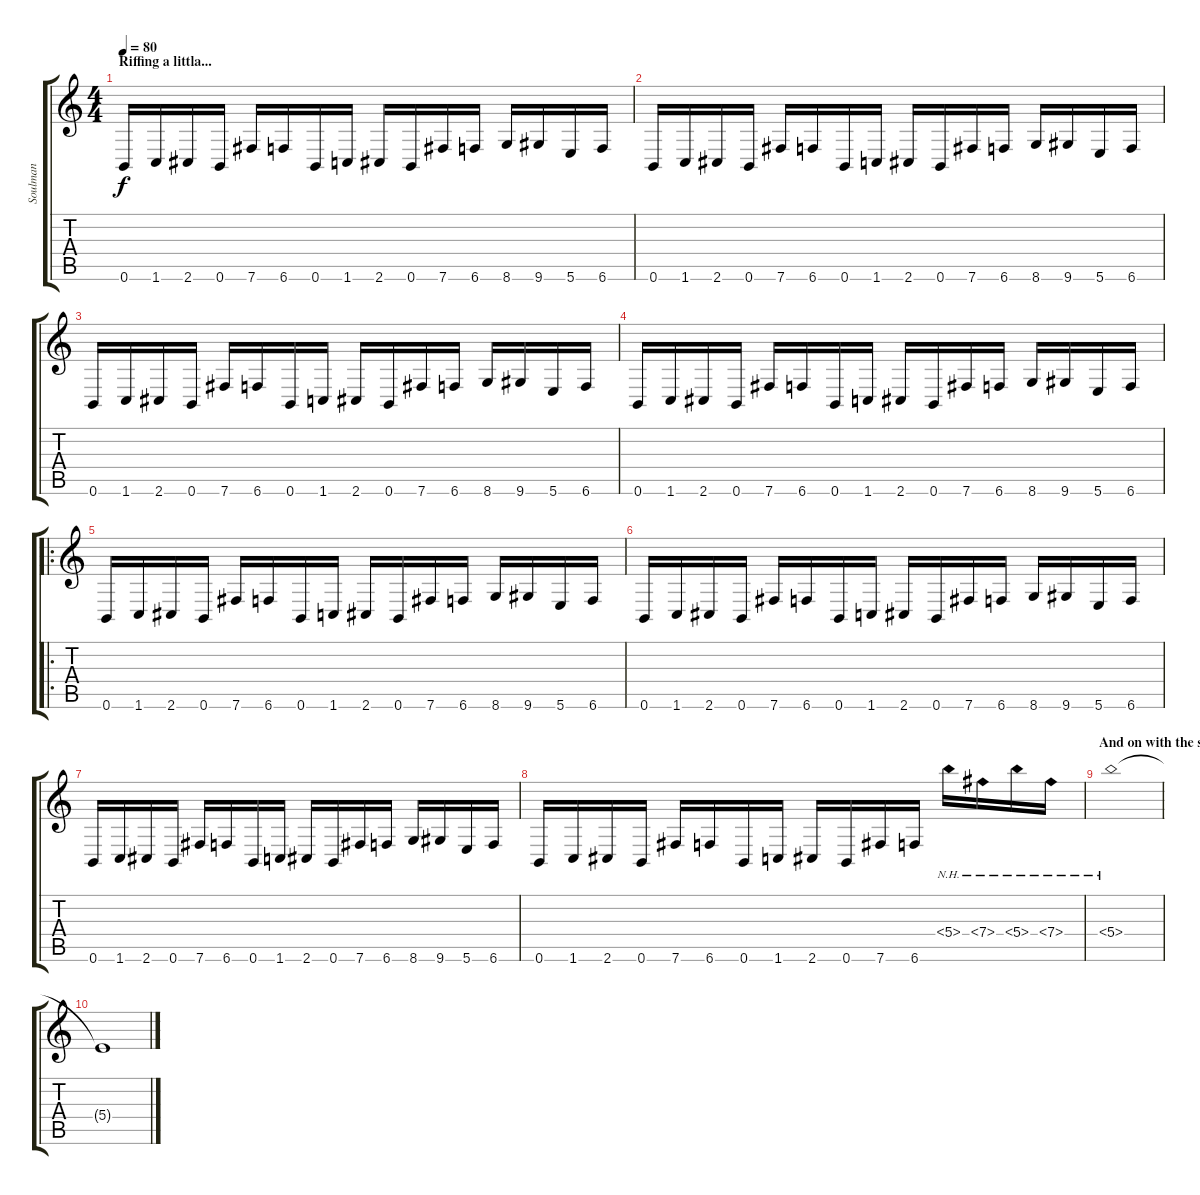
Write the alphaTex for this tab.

\track ("Soulman" "Soulman") {instrument distortionguitar}
\staff {score tabs}
\tuning (Db4 Ab3 E3 B2 Gb2 B1) {hide}
\ts (4 4)
\section ("" "Riffing a littla...")
\tempo 80
\clef g2
\ks c
0.6.16{dy f instrument distortionguitar} 1.6.16 2.6.16 0.6.16 7.6.16 6.6.16 0.6.16 1.6.16 2.6.16 0.6.16 7.6.16 6.6.16 8.6.16 9.6.16 5.6.16 6.6.16 |
0.6.16 1.6.16 2.6.16 0.6.16 7.6.16 6.6.16 0.6.16 1.6.16 2.6.16 0.6.16 7.6.16 6.6.16 8.6.16 9.6.16 5.6.16 6.6.16 |
0.6.16 1.6.16 2.6.16 0.6.16 7.6.16 6.6.16 0.6.16 1.6.16 2.6.16 0.6.16 7.6.16 6.6.16 8.6.16 9.6.16 5.6.16 6.6.16 |
0.6.16 1.6.16 2.6.16 0.6.16 7.6.16 6.6.16 0.6.16 1.6.16 2.6.16 0.6.16 7.6.16 6.6.16 8.6.16 9.6.16 5.6.16 6.6.16 |
\ro
0.6.16 1.6.16 2.6.16 0.6.16 7.6.16 6.6.16 0.6.16 1.6.16 2.6.16 0.6.16 7.6.16 6.6.16 8.6.16 9.6.16 5.6.16 6.6.16 |
0.6.16 1.6.16 2.6.16 0.6.16 7.6.16 6.6.16 0.6.16 1.6.16 2.6.16 0.6.16 7.6.16 6.6.16 8.6.16 9.6.16 5.6.16 6.6.16 |
0.6.16{instrument distortionguitar} 1.6.16 2.6.16 0.6.16 7.6.16 6.6.16 0.6.16 1.6.16 2.6.16 0.6.16 7.6.16 6.6.16 8.6.16 9.6.16 5.6.16 6.6.16 |
0.6.16 1.6.16 2.6.16 0.6.16 7.6.16 6.6.16 0.6.16 1.6.16 2.6.16 0.6.16 7.6.16 6.6.16 5.4{nh}.16 7.4{nh}.16 5.4{nh}.16 7.4{nh}.16 |
\section ("" "And on with the singing...")
5.4{nh}.1{volume 0} |
5.4{t}.1
